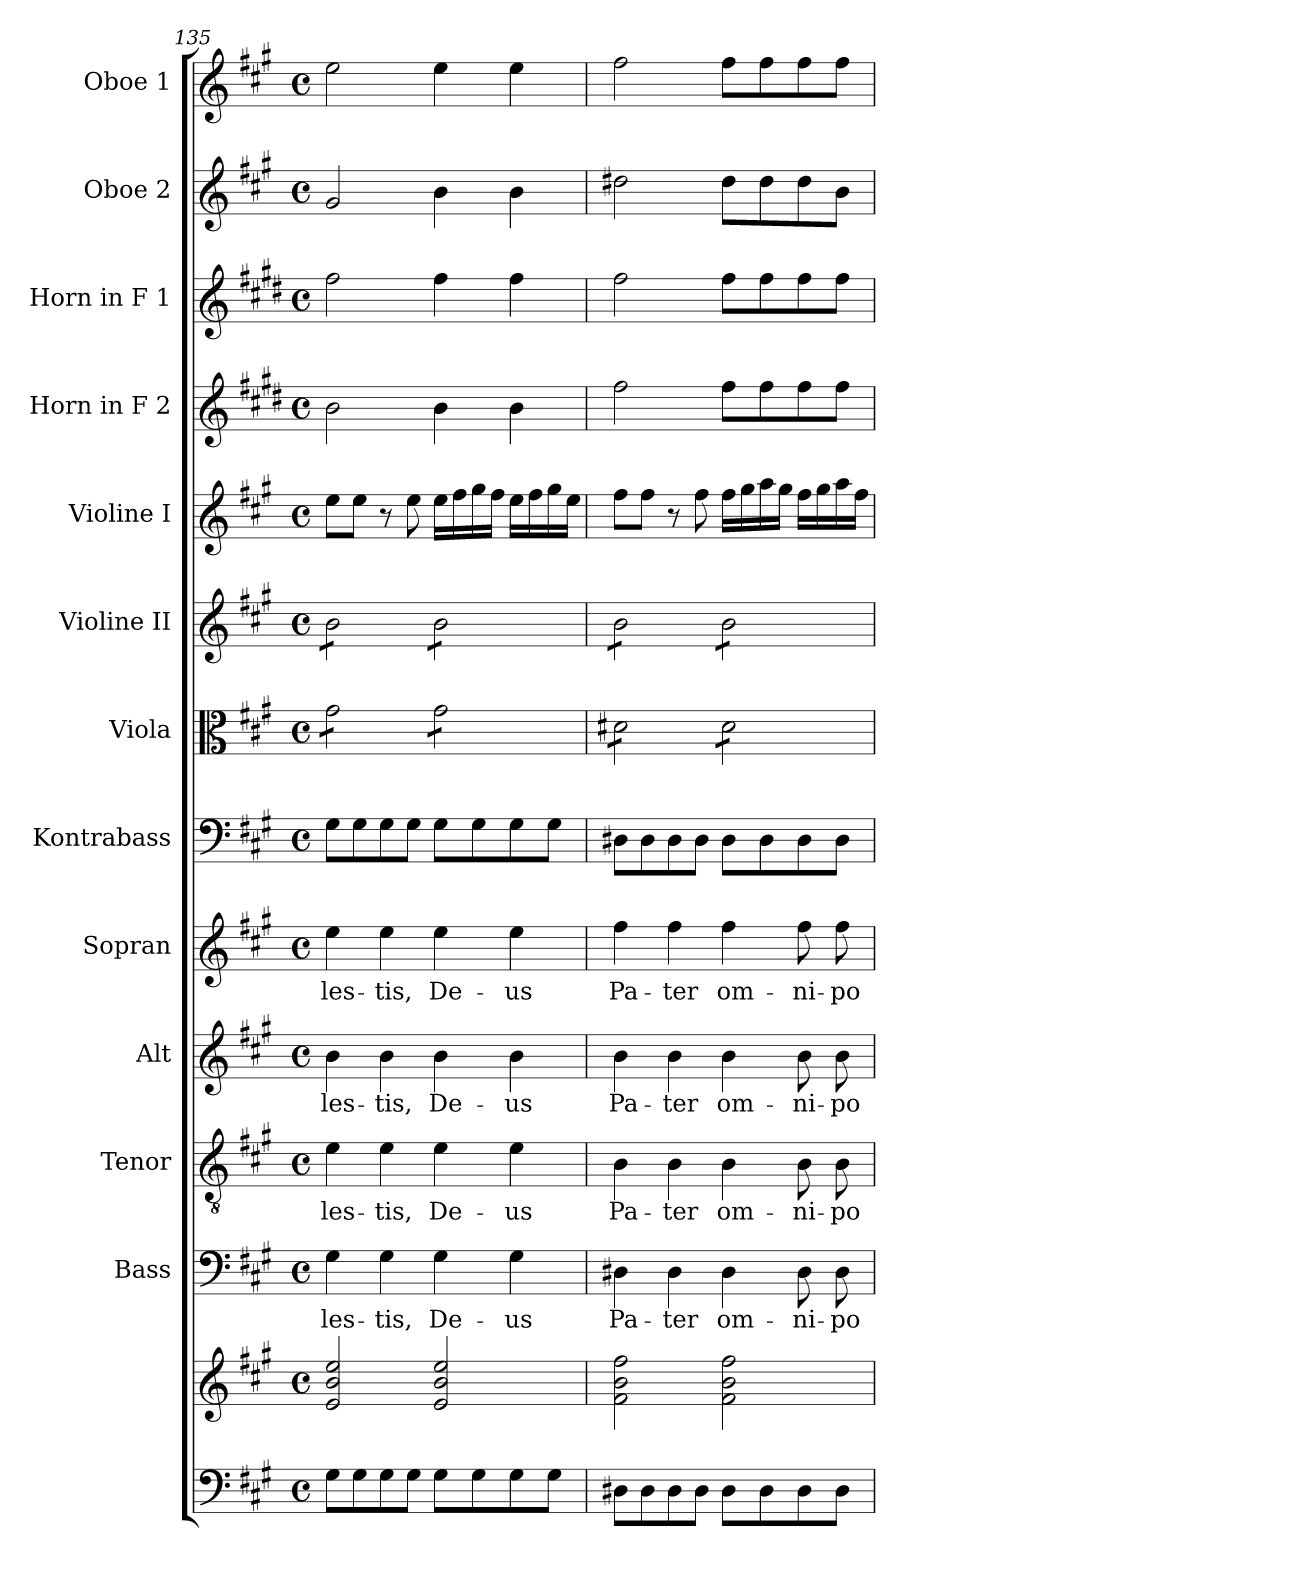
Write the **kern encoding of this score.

**kern	**kern	**kern	**text	**kern	**text	**kern	**text	**kern	**text	**kern	**kern	**kern	**kern	**kern	**kern	**kern	**kern
*part13	*part13	*part12	*part12	*part11	*part11	*part10	*part10	*part9	*part9	*part8	*part7	*part6	*part5	*part4	*part3	*part2	*part1
*staff14	*staff13	*staff12	*staff12	*staff11	*staff11	*staff10	*staff10	*staff9	*staff9	*staff8	*staff7	*staff6	*staff5	*staff4	*staff3	*staff2	*staff1
*	*	*I"Bass	*	*I"Tenor	*	*I"Alt	*	*I"Sopran	*	*I"Kontrabass	*I"Viola	*I"Violine II	*I"Violine I	*I"Horn in F 2	*I"Horn in F 1	*I"Oboe 2	*I"Oboe 1
*	*	*I'B.	*	*I'T.	*	*I'A.	*	*I'S.	*	*I'Kb.	*I'Vla.	*I'Vl. II	*I'Vl. I	*	*	*I'Ob.. 2	*I'Ob. 1
*clefF4	*clefG2	*clefF4	*	*clefGv2	*	*clefG2	*	*clefG2	*	*clefF4	*clefC3	*clefG2	*clefG2	*clefG2	*clefG2	*clefG2	*clefG2
*	*	*	*	*	*	*	*	*	*	*ITrd7c12	*	*	*	*ITrd4c7	*ITrd4c7	*	*
*k[f#c#g#]	*k[f#c#g#]	*k[f#c#g#]	*	*k[f#c#g#]	*	*k[f#c#g#]	*	*k[f#c#g#]	*	*k[f#c#g#]	*k[f#c#g#]	*k[f#c#g#]	*k[f#c#g#]	*k[f#c#g#]	*k[f#c#g#]	*k[f#c#g#]	*k[f#c#g#]
*A:	*A:	*A:	*	*A:	*	*A:	*	*A:	*	*A:	*A:	*A:	*A:	*A:	*A:	*A:	*A:
*M4/4	*M4/4	*M4/4	*	*M4/4	*	*M4/4	*	*M4/4	*	*M4/4	*M4/4	*M4/4	*M4/4	*M4/4	*M4/4	*M4/4	*M4/4
*met(c)	*met(c)	*met(c)	*	*met(c)	*	*met(c)	*	*met(c)	*	*met(c)	*met(c)	*met(c)	*met(c)	*met(c)	*met(c)	*met(c)	*met(c)
=135	=135	=135	=135	=135	=135	=135	=135	=135	=135	=135	=135	=135	=135	=135	=135	=135	=135
!	!	!	!LO:LY:b	!	!LO:LY:b	!	!LO:LY:b	!	!LO:LY:b	!	!	!	!	!	!	!	!
*	*	*	*	*	*	*	*	*	*	*	*tremolo	*	*	*	*	*	*
*	*	*	*	*	*	*	*	*	*	*	*	*tremolo	*	*	*	*	*
8G#\L	2e/ 2b/ 2ee/	4G#\	-les-	4e\	-les-	4b\	-les-	4ee\	-les-	8GG#\L	8g#\L	8b\L	8ee\L	2e\	2b\	2g#/	2ee\
8G#\	.	.	.	.	.	.	.	.	.	8GG#\	8g#\	8b\	8ee\J	.	.	.	.
!	!	!	!LO:LY:b	!	!LO:LY:b	!	!LO:LY:b	!	!LO:LY:b	!	!	!	!	!	!	!	!
8G#\	.	4G#\	-tis,	4e\	-tis,	4b\	-tis,	4ee\	-tis,	8GG#\	8g#\	8b\	8r	.	.	.	.
8G#\J	.	.	.	.	.	.	.	.	.	8GG#\J	8g#\J	8b\J	8ee\	.	.	.	.
!	!	!	!LO:LY:b	!	!LO:LY:b	!	!LO:LY:b	!	!LO:LY:b	!	!	!	!	!	!	!	!
8G#\L	2e/ 2b/ 2ee/	4G#\	De-	4e\	De-	4b\	De-	4ee\	De-	8GG#\L	8g#\L	8b\L	16ee\LL	4e\	4b\	4b\	4ee\
.	.	.	.	.	.	.	.	.	.	.	.	.	16ff#\	.	.	.	.
8G#\	.	.	.	.	.	.	.	.	.	8GG#\	8g#\	8b\	16gg#\	.	.	.	.
.	.	.	.	.	.	.	.	.	.	.	.	.	16ff#\JJ	.	.	.	.
!	!	!	!LO:LY:b	!	!LO:LY:b	!	!LO:LY:b	!	!LO:LY:b	!	!	!	!	!	!	!	!
8G#\	.	4G#\	-us	4e\	-us	4b\	-us	4ee\	-us	8GG#\	8g#\	8b\	16ee\LL	4e\	4b\	4b\	4ee\
.	.	.	.	.	.	.	.	.	.	.	.	.	16ff#\	.	.	.	.
8G#\J	.	.	.	.	.	.	.	.	.	8GG#\J	8g#\J	8b\J	16gg#\	.	.	.	.
.	.	.	.	.	.	.	.	.	.	.	.	.	16ee\JJ	.	.	.	.
=136	=136	=136	=136	=136	=136	=136	=136	=136	=136	=136	=136	=136	=136	=136	=136	=136	=136
!	!	!	!LO:LY:b	!	!LO:LY:b	!	!LO:LY:b	!	!LO:LY:b	!	!	!	!	!	!	!	!
8D#X\L	2f#\ 2b\ 2ff#\	4D#X\	Pa-	4B\	Pa-	4b\	Pa-	4ff#\	Pa-	8DD#X\L	8d#X\L	8b\L	8ff#\L	2b\	2b\	2dd#X\	2ff#\
8D#\	.	.	.	.	.	.	.	.	.	8DD#\	8d#X\	8b\	8ff#\J	.	.	.	.
!	!	!	!LO:LY:b	!	!LO:LY:b	!	!LO:LY:b	!	!LO:LY:b	!	!	!	!	!	!	!	!
8D#\	.	4D#\	-ter	4B\	-ter	4b\	-ter	4ff#\	-ter	8DD#\	8d#X\	8b\	8r	.	.	.	.
8D#\J	.	.	.	.	.	.	.	.	.	8DD#\J	8d#X\J	8b\J	8ff#\	.	.	.	.
!	!	!	!LO:LY:b	!	!LO:LY:b	!	!LO:LY:b	!	!LO:LY:b	!	!	!	!	!	!	!	!
8D#\L	2f#\ 2b\ 2ff#\	4D#\	om-	4B\	om-	4b\	om-	4ff#\	om-	8DD#\L	8d#\L	8b\L	16ff#\LL	8b\L	8b\L	8dd#\L	8ff#\L
.	.	.	.	.	.	.	.	.	.	.	.	.	16gg#\	.	.	.	.
8D#\	.	.	.	.	.	.	.	.	.	8DD#\	8d#\	8b\	16aa\	8b\	8b\	8dd#\	8ff#\
.	.	.	.	.	.	.	.	.	.	.	.	.	16gg#\JJ	.	.	.	.
!	!	!	!LO:LY:b	!	!LO:LY:b	!	!LO:LY:b	!	!LO:LY:b	!	!	!	!	!	!	!	!
8D#\	.	8D#\	-ni-	8B\	-ni-	8b\	-ni-	8ff#\	-ni-	8DD#\	8d#\	8b\	16ff#\LL	8b\	8b\	8dd#\	8ff#\
.	.	.	.	.	.	.	.	.	.	.	.	.	16gg#\	.	.	.	.
!	!	!	!LO:LY:b	!	!LO:LY:b	!	!LO:LY:b	!	!LO:LY:b	!	!	!	!	!	!	!	!
8D#\J	.	8D#\	-po-	8B\	-po-	8b\	-po-	8ff#\	-po-	8DD#\J	8d#\J	8b\J	16aa\	8b\J	8b\J	8b\J	8ff#\J
*	*	*	*	*	*	*	*	*	*	*	*	*Xtremolo	*	*	*	*	*
*	*	*	*	*	*	*	*	*	*	*	*Xtremolo	*	*	*	*	*	*
.	.	.	.	.	.	.	.	.	.	.	.	.	16ff#\JJ	.	.	.	.
=	=	=	=	=	=	=	=	=	=	=	=	=	=	=	=	=	=
*-	*-	*-	*-	*-	*-	*-	*-	*-	*-	*-	*-	*-	*-	*-	*-	*-	*-
